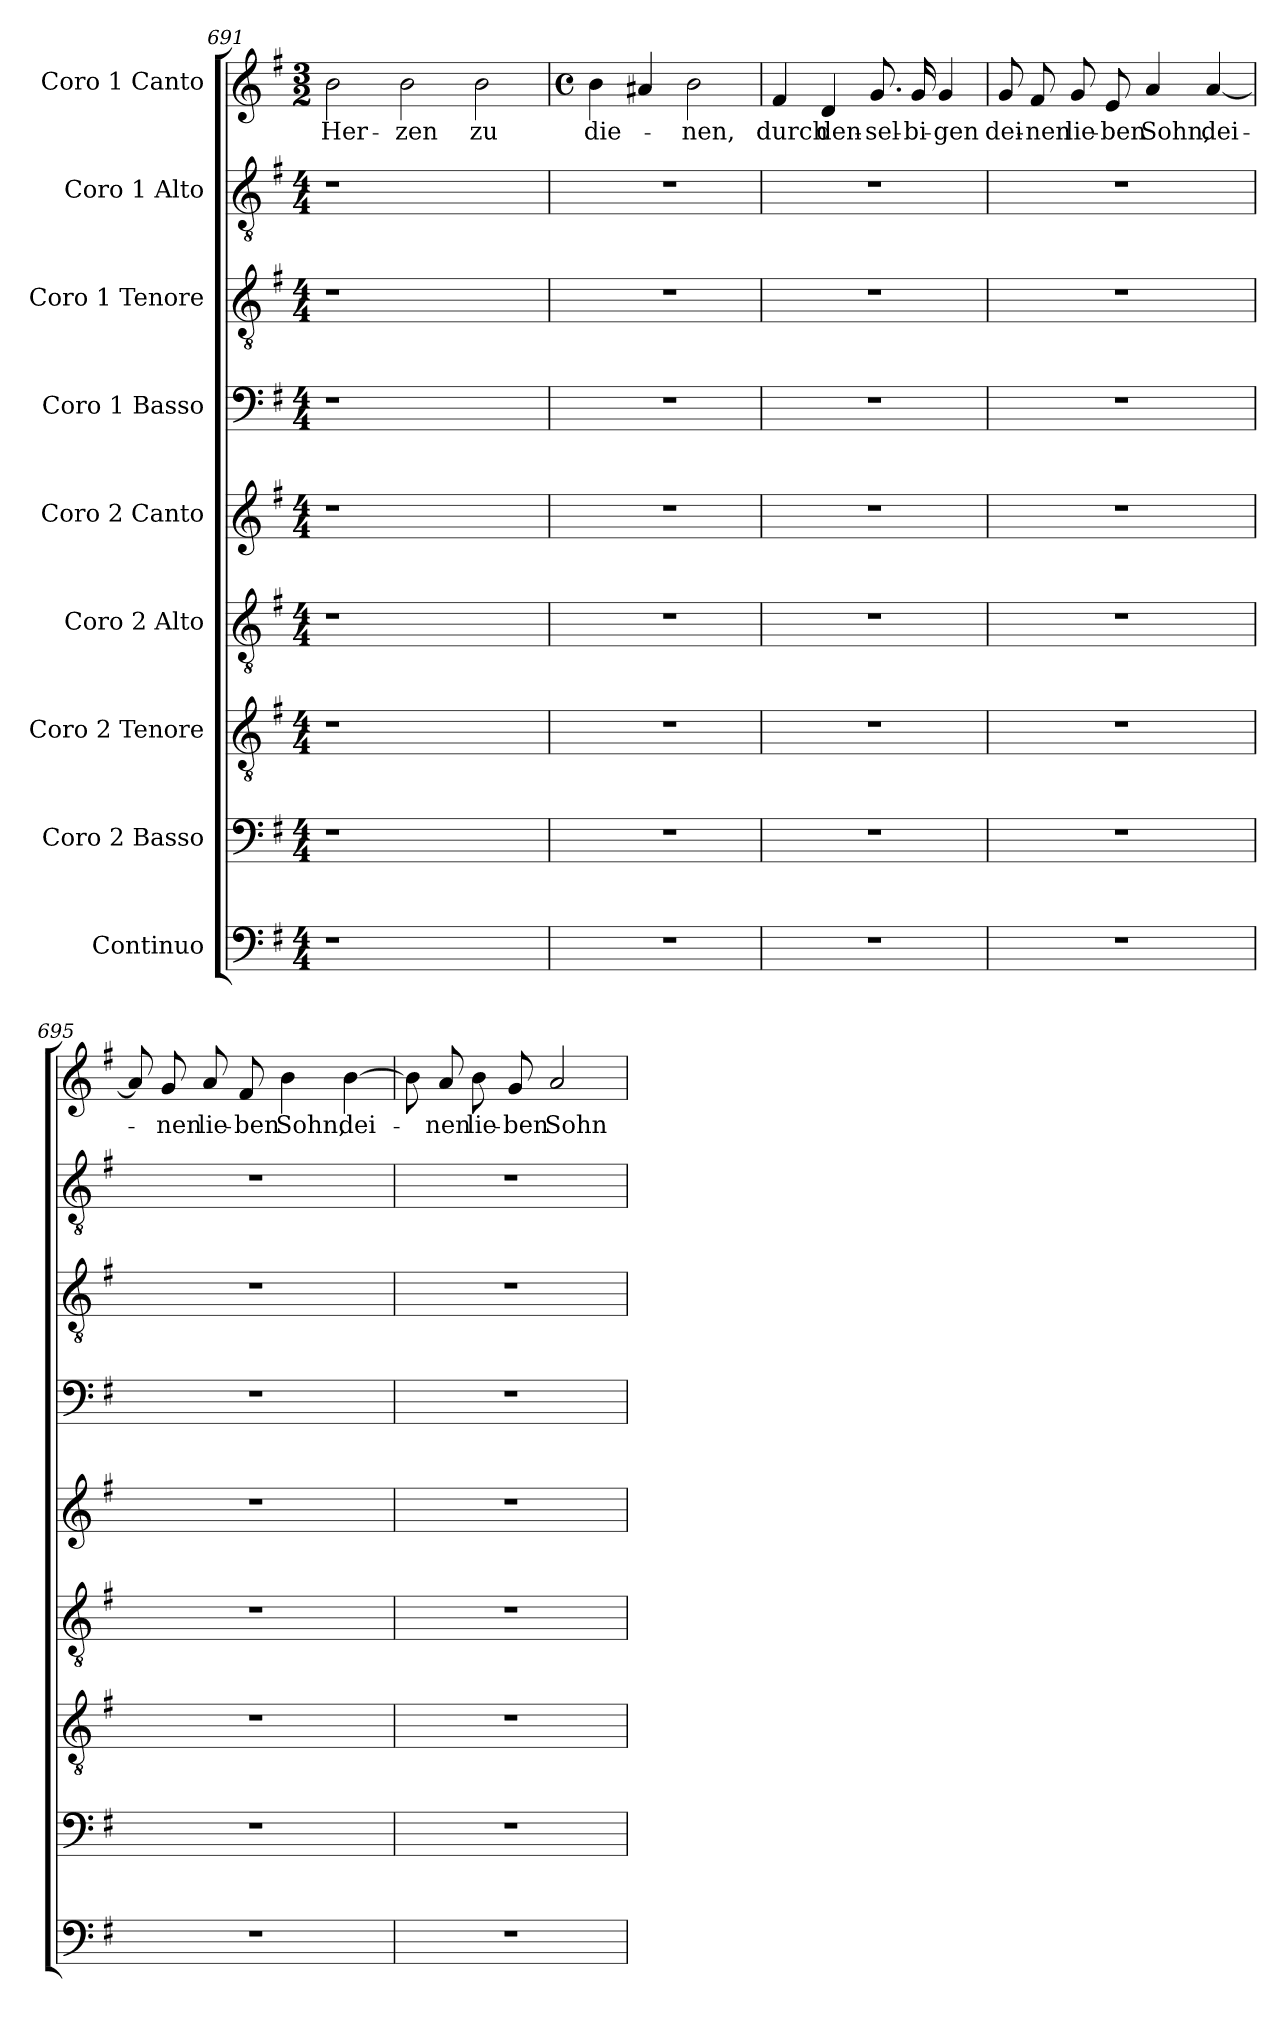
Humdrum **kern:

**kern	**kern	**kern	**kern	**kern	**kern	**kern	**kern	**kern	**text
*part9	*part8	*part7	*part6	*part5	*part4	*part3	*part2	*part1	*part1
*staff9	*staff8	*staff7	*staff6	*staff5	*staff4	*staff3	*staff2	*staff1	*staff1
*I"Continuo	*I"Coro 2  Basso	*I"Coro 2  Tenore	*I"Coro 2  Alto	*I"Coro 2  Canto	*I"Coro 1  Basso	*I"Coro 1  Tenore	*I"Coro 1  Alto	*I"Coro 1  Canto	*
*clefF4	*clefF4	*clefGv2	*clefGv2	*clefG2	*clefF4	*clefGv2	*clefGv2	*clefG2	*
*k[f#]	*k[f#]	*k[f#]	*k[f#]	*k[f#]	*k[f#]	*k[f#]	*k[f#]	*k[f#]	*
*G:	*G:	*G:	*G:	*G:	*G:	*G:	*G:	*G:	*
*M4/4	*M4/4	*M4/4	*M4/4	*M4/4	*M4/4	*M4/4	*M4/4	*M3/2	*
=691	=691	=691	=691	=691	=691	=691	=691	=691	=691
!	!	!	!	!	!	!	!	!	!LO:LY:b:cj
1r	1r	1r	1r	1r	1r	1r	1r	2b\	Her-
!	!	!	!	!	!	!	!	!	!LO:LY:b:cj
.	.	.	.	.	.	.	.	2b\	-zen
!	!	!	!	!	!	!	!	!	!LO:LY:b:cj
2ryy	2ryy	2ryy	2ryy	2ryy	2ryy	2ryy	2ryy	2b\	zu
=692	=692	=692	=692	=692	=692	=692	=692	=692	=692
*	*	*	*	*	*	*	*	*M4/4	*
*	*	*	*	*	*	*	*	*met(c)	*
!	!	!	!	!	!	!	!	!	!LO:LY:b:cj
1r	1r	1r	1r	1r	1r	1r	1r	4b\	die-
.	.	.	.	.	.	.	.	4a#X/	.
!	!	!	!	!	!	!	!	!	!LO:LY:b:cj
.	.	.	.	.	.	.	.	2b\	-nen,
!!LO:LB:g=z
=693	=693	=693	=693	=693	=693	=693	=693	=693	=693
!	!	!	!	!	!	!	!	!	!LO:LY:b:cj
1r	1r	1r	1r	1r	1r	1r	1r	4f#/	durch
!	!	!	!	!	!	!	!	!	!LO:LY:b:cj
.	.	.	.	.	.	.	.	4d/	den-
!	!	!	!	!	!	!	!	!	!LO:LY:b:cj
.	.	.	.	.	.	.	.	8.g/	-sel-
!	!	!	!	!	!	!	!	!	!LO:LY:b
.	.	.	.	.	.	.	.	16g/	-bi-
!	!	!	!	!	!	!	!	!	!LO:LY:b:cj
.	.	.	.	.	.	.	.	4g/	-gen
=694	=694	=694	=694	=694	=694	=694	=694	=694	=694
!	!	!	!	!	!	!	!	!	!LO:LY:b:cj
1r	1r	1r	1r	1r	1r	1r	1r	8g/	dei-
!	!	!	!	!	!	!	!	!	!LO:LY:b:cj
.	.	.	.	.	.	.	.	8f#/	-nen
!	!	!	!	!	!	!	!	!	!LO:LY:b:cj
.	.	.	.	.	.	.	.	8g/	lie-
!	!	!	!	!	!	!	!	!	!LO:LY:b:cj
.	.	.	.	.	.	.	.	8e/	-ben
!	!	!	!	!	!	!	!	!	!LO:LY:b:cj
.	.	.	.	.	.	.	.	4a/	Sohn,
!	!	!	!	!	!	!	!	!	!LO:LY:b:cj
.	.	.	.	.	.	.	.	[<4a/	dei-
=695	=695	=695	=695	=695	=695	=695	=695	=695	=695
1r	1r	1r	1r	1r	1r	1r	1r	8a/]	.
!	!	!	!	!	!	!	!	!	!LO:LY:b:cj
.	.	.	.	.	.	.	.	8g/	-nen
!	!	!	!	!	!	!	!	!	!LO:LY:b:cj
.	.	.	.	.	.	.	.	8a/	lie-
!	!	!	!	!	!	!	!	!	!LO:LY:b:cj
.	.	.	.	.	.	.	.	8f#/	-ben
!	!	!	!	!	!	!	!	!	!LO:LY:b:cj
.	.	.	.	.	.	.	.	4b\	Sohn,
!	!	!	!	!	!	!	!	!	!LO:LY:b:cj
.	.	.	.	.	.	.	.	[>4b\	dei-
=696	=696	=696	=696	=696	=696	=696	=696	=696	=696
1r	1r	1r	1r	1r	1r	1r	1r	8b\]	.
!	!	!	!	!	!	!	!	!	!LO:LY:b:cj
.	.	.	.	.	.	.	.	8a/	-nen
!	!	!	!	!	!	!	!	!	!LO:LY:b:cj
.	.	.	.	.	.	.	.	8b\	lie-
!	!	!	!	!	!	!	!	!	!LO:LY:b:cj
.	.	.	.	.	.	.	.	8g/	-ben
!	!	!	!	!	!	!	!	!	!LO:LY:b:cj
.	.	.	.	.	.	.	.	2a/	Sohn
=	=	=	=	=	=	=	=	=	=
*-	*-	*-	*-	*-	*-	*-	*-	*-	*-
